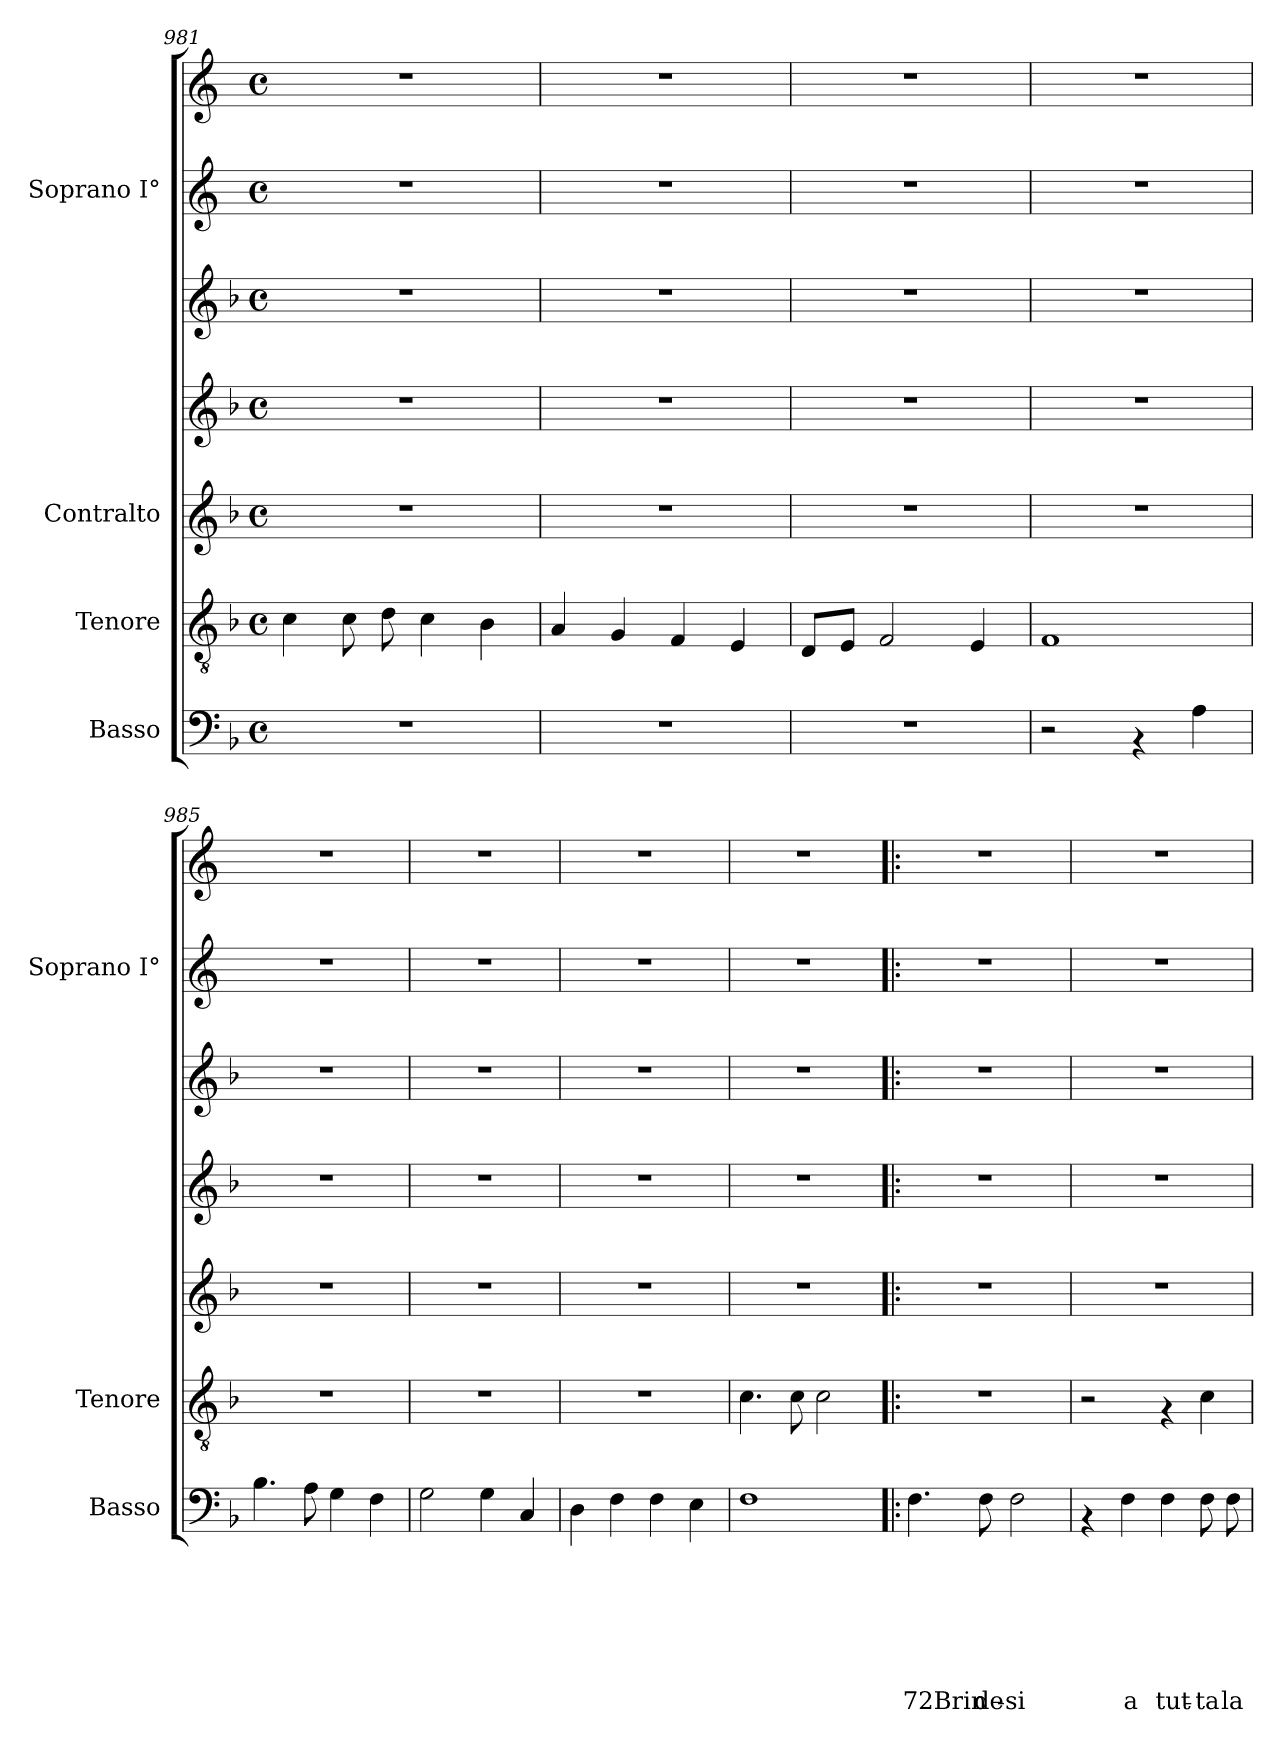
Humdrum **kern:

**kern	**text	**text	**text	**text	**text	**text	**text	**kern	**kern	**kern	**kern	**kern	**kern
*part6	*part6	*part6	*part6	*part6	*part6	*part6	*part6	*part5	*part4	*part3	*part2	*part1	*part1
*staff7	*staff7	*staff7	*staff7	*staff7	*staff7	*staff7	*staff7	*staff6	*staff5	*staff4	*staff3	*staff2	*staff1
*I"Basso	*	*	*	*	*	*	*	*I"Tenore	*I"Contralto	*	*	*I"Soprano I°	*
*I'Basso	*	*	*	*	*	*	*	*I'Tenore	*	*	*	*I'Soprano I°	*
*clefF4	*	*	*	*	*	*	*	*clefGv2	*clefG2	*clefG2	*clefG2	*clefG2	*clefG2
*k[b-]	*	*	*	*	*	*	*	*k[b-]	*k[b-]	*k[b-]	*k[b-]	*k[]	*k[]
*F:	*	*	*	*	*	*	*	*F:	*F:	*F:	*F:	*C:	*C:
*M4/4	*	*	*	*	*	*	*	*M4/4	*M4/4	*M4/4	*M4/4	*M4/4	*M4/4
*met(c)	*	*	*	*	*	*	*	*met(c)	*met(c)	*met(c)	*met(c)	*met(c)	*met(c)
=981	=981	=981	=981	=981	=981	=981	=981	=981	=981	=981	=981	=981	=981
1r	.	.	.	.	.	.	.	4c\	1r	1r	1r	1r	1r
.	.	.	.	.	.	.	.	8c\	.	.	.	.	.
.	.	.	.	.	.	.	.	8d\	.	.	.	.	.
.	.	.	.	.	.	.	.	4c\	.	.	.	.	.
.	.	.	.	.	.	.	.	4B-\	.	.	.	.	.
=982	=982	=982	=982	=982	=982	=982	=982	=982	=982	=982	=982	=982	=982
1r	.	.	.	.	.	.	.	4A/	1r	1r	1r	1r	1r
.	.	.	.	.	.	.	.	4G/	.	.	.	.	.
.	.	.	.	.	.	.	.	4F/	.	.	.	.	.
.	.	.	.	.	.	.	.	4E/	.	.	.	.	.
!!LO:LB:g=z
=983	=983	=983	=983	=983	=983	=983	=983	=983	=983	=983	=983	=983	=983
1r	.	.	.	.	.	.	.	8D/L	1r	1r	1r	1r	1r
.	.	.	.	.	.	.	.	8E/J	.	.	.	.	.
.	.	.	.	.	.	.	.	2F/	.	.	.	.	.
.	.	.	.	.	.	.	.	4E/	.	.	.	.	.
=984	=984	=984	=984	=984	=984	=984	=984	=984	=984	=984	=984	=984	=984
2r	.	.	.	.	.	.	.	1F	1r	1r	1r	1r	1r
4rAA	.	.	.	.	.	.	.	.	.	.	.	.	.
4A\	.	.	.	.	.	.	.	.	.	.	.	.	.
=985	=985	=985	=985	=985	=985	=985	=985	=985	=985	=985	=985	=985	=985
4.B-\	.	.	.	.	.	.	.	1r	1r	1r	1r	1r	1r
8A\	.	.	.	.	.	.	.	.	.	.	.	.	.
4G\	.	.	.	.	.	.	.	.	.	.	.	.	.
4F\	.	.	.	.	.	.	.	.	.	.	.	.	.
=986	=986	=986	=986	=986	=986	=986	=986	=986	=986	=986	=986	=986	=986
2G\	.	.	.	.	.	.	.	1r	1r	1r	1r	1r	1r
4G\	.	.	.	.	.	.	.	.	.	.	.	.	.
4C/	.	.	.	.	.	.	.	.	.	.	.	.	.
=987	=987	=987	=987	=987	=987	=987	=987	=987	=987	=987	=987	=987	=987
4D\	.	.	.	.	.	.	.	1r	1r	1r	1r	1r	1r
4F\	.	.	.	.	.	.	.	.	.	.	.	.	.
4F\	.	.	.	.	.	.	.	.	.	.	.	.	.
4E\	.	.	.	.	.	.	.	.	.	.	.	.	.
=988	=988	=988	=988	=988	=988	=988	=988	=988	=988	=988	=988	=988	=988
1F	.	.	.	.	.	.	.	4.c\	1r	1r	1r	1r	1r
.	.	.	.	.	.	.	.	8c\	.	.	.	.	.
.	.	.	.	.	.	.	.	2c\	.	.	.	.	.
!!LO:PB:g=z
=989!|:	=989!|:	=989!|:	=989!|:	=989!|:	=989!|:	=989!|:	=989!|:	=989!|:	=989!|:	=989!|:	=989!|:	=989!|:	=989!|:
!	!	!	!	!	!	!	!LO:LY:b	!	!	!	!	!	!
4.F\	.	.	.	.	.	.	72Brin-	1r	1r	1r	1r	1r	1r
!	!	!	!	!	!	!	!LO:LY:b	!	!	!	!	!	!
8F\	.	.	.	.	.	.	-de-	.	.	.	.	.	.
!	!	!	!	!	!	!	!LO:LY:b	!	!	!	!	!	!
2F\	.	.	.	.	.	.	-si	.	.	.	.	.	.
=990	=990	=990	=990	=990	=990	=990	=990	=990	=990	=990	=990	=990	=990
4rAA	.	.	.	.	.	.	.	2r	1r	1r	1r	1r	1r
!	!	!	!	!	!	!	!LO:LY:b	!	!	!	!	!	!
4F\	.	.	.	.	.	.	a	.	.	.	.	.	.
!	!	!	!	!	!	!	!LO:LY:b	!	!	!	!	!	!
4F\	.	.	.	.	.	.	tut-	4rF	.	.	.	.	.
!	!	!	!	!	!	!	!LO:LY:b	!	!	!	!	!	!
8F\	.	.	.	.	.	.	-ta	4c\	.	.	.	.	.
!	!	!	!	!	!	!	!LO:LY:b	!	!	!	!	!	!
8F\	.	.	.	.	.	.	la	.	.	.	.	.	.
=	=	=	=	=	=	=	=	=	=	=	=	=	=
*-	*-	*-	*-	*-	*-	*-	*-	*-	*-	*-	*-	*-	*-
